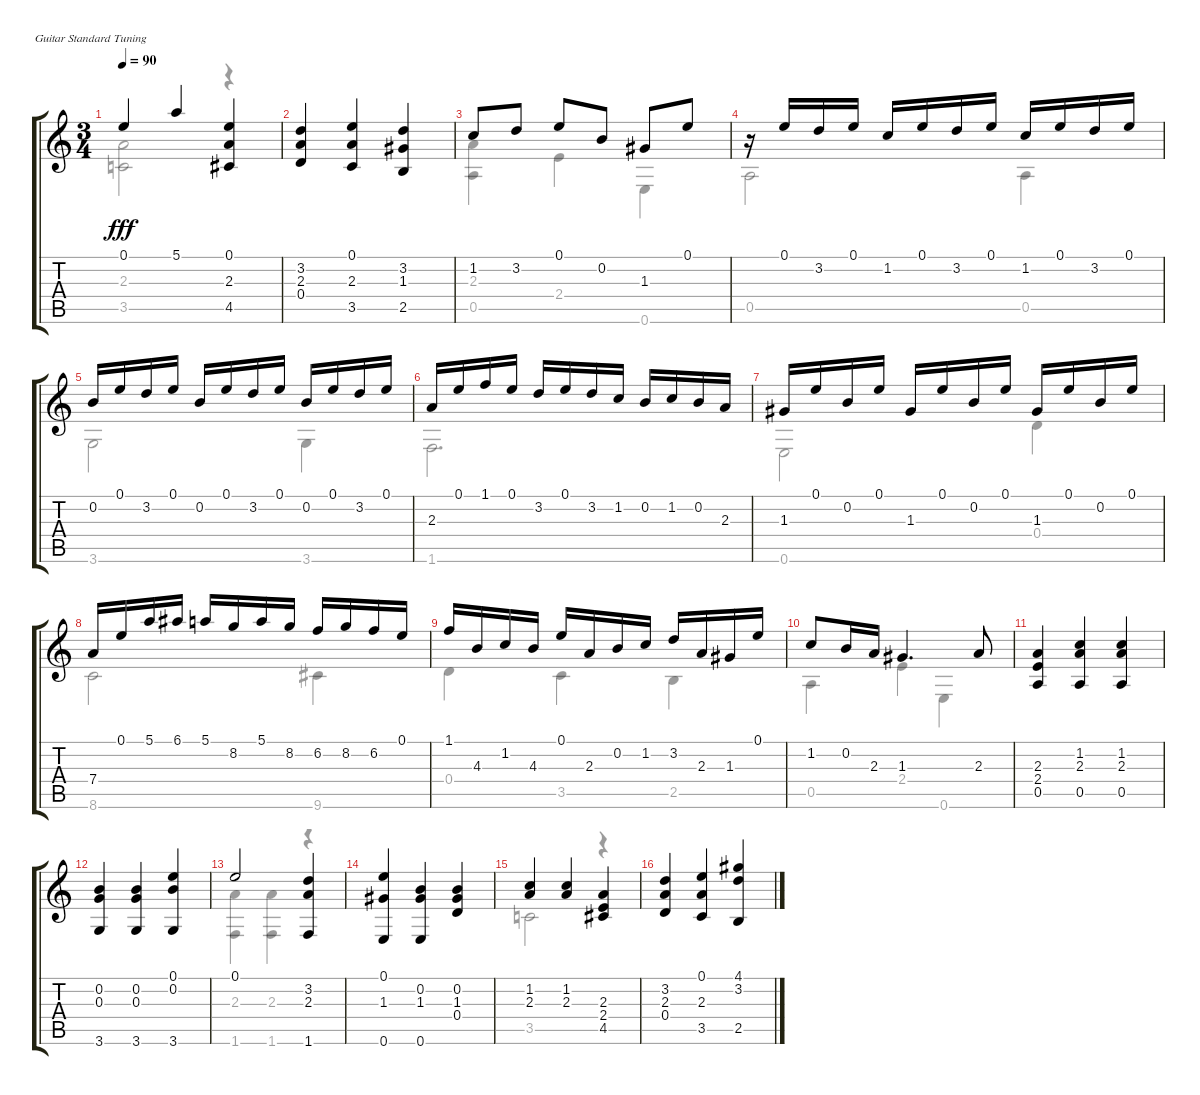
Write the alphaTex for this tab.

\bracketExtendMode groupsimilarinstruments
\firstSystemTrackNameOrientation horizontal
\otherSystemsTrackNameOrientation horizontal
\track "" {instrument acousticguitarnylon}
\staff {score tabs}
\tuning (E4 B3 G3 D3 A2 E2)
\voice
\ts (3 4)
\tempo 90
\clef g2
\ks c
0.1.4{dy fff} 5.1.4 (0.1 2.3 4.5).4 |
(3.2 2.3 0.4).4 (0.1 2.3 3.5).4 (3.2 1.3 2.5).4 |
1.2.8 3.2.8 0.1.8 0.2.8 1.3.8 0.1.8 |
r.16 0.1.16 3.2.16 0.1.16 1.2.16 0.1.16 3.2.16 0.1.16 1.2.16 0.1.16 3.2.16 0.1.16 |
0.2.16 0.1.16 3.2.16 0.1.16 0.2.16 0.1.16 3.2.16 0.1.16 0.2.16 0.1.16 3.2.16 0.1.16 |
2.3.16 0.1.16 1.1.16 0.1.16 3.2.16 0.1.16 3.2.16 1.2.16 0.2.16 1.2.16 0.2.16 2.3.16 |
1.3.16 0.1.16 0.2.16 0.1.16 1.3.16 0.1.16 0.2.16 0.1.16 1.3.16 0.1.16 0.2.16 0.1.16 |
7.4.16 0.1.16 5.1.16 6.1.16 5.1.16 8.2.16 5.1.16 8.2.16 6.2.16 8.2.16 6.2.16 0.1.16 |
1.1.16 4.3.16 1.2.16 4.3.16 0.1.16 2.3.16 0.2.16 1.2.16 3.2.16 2.3.16 1.3.16 0.1.16 |
1.2.8 0.2.16 2.3.16 1.3.4{d} 2.3.8 |
(2.3 2.4 0.5).4 (1.2 2.3 0.5).4 (1.2 2.3 0.5).4 |
(0.2 0.3 3.6).4 (0.2 0.3 3.6).4 (0.1 0.2 3.6).4 |
0.1.2 (3.2 2.3 1.6).4 |
(0.1 1.3 0.6).4 (0.2 1.3 0.6).4 (0.2 1.3 0.4).4 |
(1.2 2.3).4 (1.2 2.3).4 (2.3 2.4 4.5).4 |
(3.2 2.3 0.4).4 (0.1 2.3 3.5).4 (4.1 3.2 2.5).4
\voice
\clef g2
\ottava regular
\simile none
\ks c
(2.3 3.5).2{dy fff} r.4 |
|
(2.3 0.5).4 2.4.4 0.6.4 |
0.5.2 0.5.4 |
3.6.2 3.6.4 |
1.6.2{d} |
0.6.2 0.4.4 |
8.6.2 9.6.4 |
0.4.4 3.5.4 2.5.4 |
0.5.4 2.4.4 0.6.4 |
|
|
(2.3 1.6).4 (2.3 1.6).4 r.4 |
|
3.5.2 r.4 |
